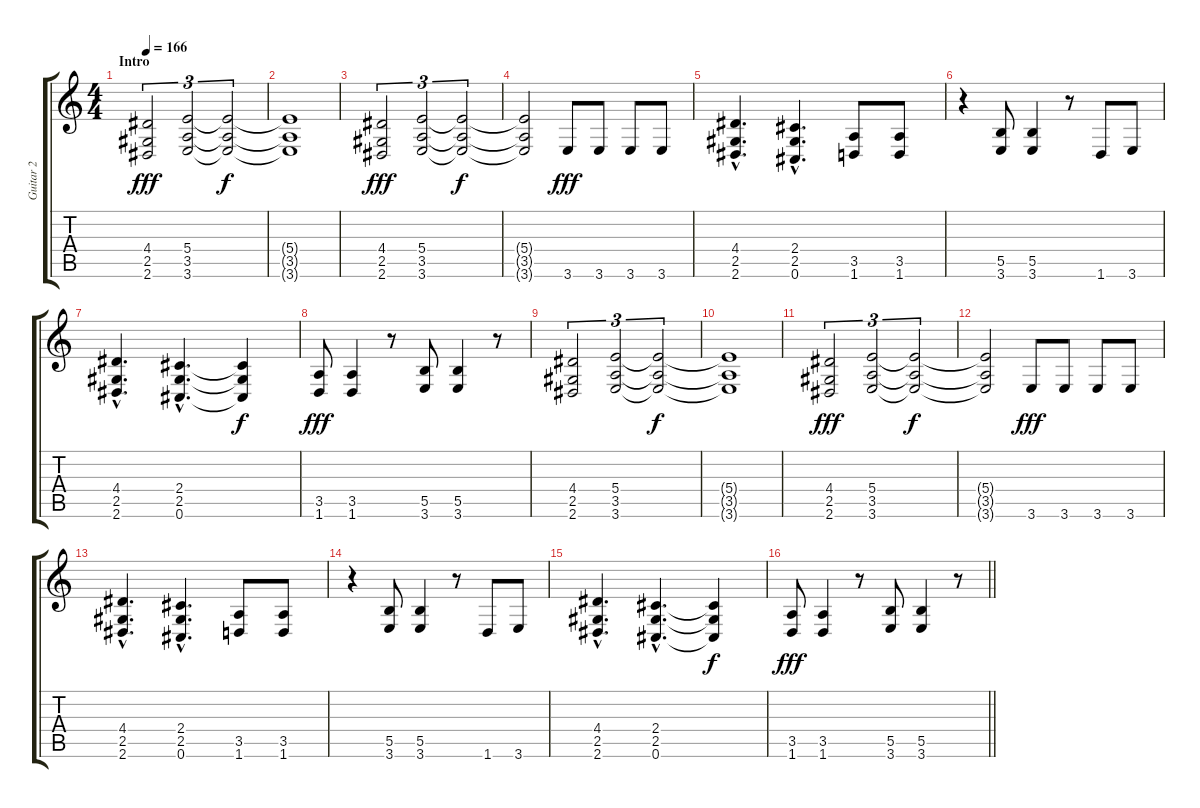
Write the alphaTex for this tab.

\track ("Guitar 2" "Guitar 2") {instrument overdrivenguitar}
\staff {score tabs}
\tuning (Db4 Ab3 E3 B2 Gb2 Db2) {hide}
\ts (4 4)
\section ("" "Intro")
\tempo 166
\clef g2
\ks c
(4.4 2.5 2.6).2{tu (3 2) dy fff instrument overdrivenguitar} (5.4 3.5 3.6).2{tu (3 2)} (5.4{t} 3.5{t} 3.6{t}).2{tu (3 2) dy f} |
(5.4{t} 3.5{t} 3.6{t}).1 |
(4.4 2.5 2.6).2{tu (3 2) dy fff} (5.4 3.5 3.6).2{tu (3 2)} (5.4{t} 3.5{t} 3.6{t}).2{tu (3 2) dy f} |
(5.4{t} 3.5{t} 3.6{t}).2 3.6.8{dy fff} 3.6.8 3.6.8 3.6.8 |
(4.4{hac} 2.5{hac} 2.6{hac}).4{d} (2.4{hac} 2.5{hac} 0.6{hac}).4{d} (3.5 1.6).8 (3.5 1.6).8 |
r.4 (5.5 3.6).8 (5.5 3.6).4 r.8 1.6.8 3.6.8 |
(4.4{hac} 2.5{hac} 2.6{hac}).4{d} (2.4{hac} 2.5{hac} 0.6{hac}).4{d} (2.4{t} 2.5{t} 0.6{t}).4{dy f} |
(3.5 1.6).8{dy fff} (3.5 1.6).4 r.8 (5.5 3.6).8 (5.5 3.6).4 r.8 |
(4.4 2.5 2.6).2{tu (3 2)} (5.4 3.5 3.6).2{tu (3 2)} (5.4{t} 3.5{t} 3.6{t}).2{tu (3 2) dy f} |
(5.4{t} 3.5{t} 3.6{t}).1 |
(4.4 2.5 2.6).2{tu (3 2) dy fff} (5.4 3.5 3.6).2{tu (3 2)} (5.4{t} 3.5{t} 3.6{t}).2{tu (3 2) dy f} |
(5.4{t} 3.5{t} 3.6{t}).2 3.6.8{dy fff} 3.6.8 3.6.8 3.6.8 |
(4.4{hac} 2.5{hac} 2.6{hac}).4{d} (2.4{hac} 2.5{hac} 0.6{hac}).4{d} (3.5 1.6).8 (3.5 1.6).8 |
r.4 (5.5 3.6).8 (5.5 3.6).4 r.8 1.6.8 3.6.8 |
(4.4{hac} 2.5{hac} 2.6{hac}).4{d} (2.4{hac} 2.5{hac} 0.6{hac}).4{d} (2.4{t} 2.5{t} 0.6{t}).4{dy f} |
\barLineRight lightlight
(3.5 1.6).8{dy fff} (3.5 1.6).4 r.8 (5.5 3.6).8 (5.5 3.6).4 r.8
